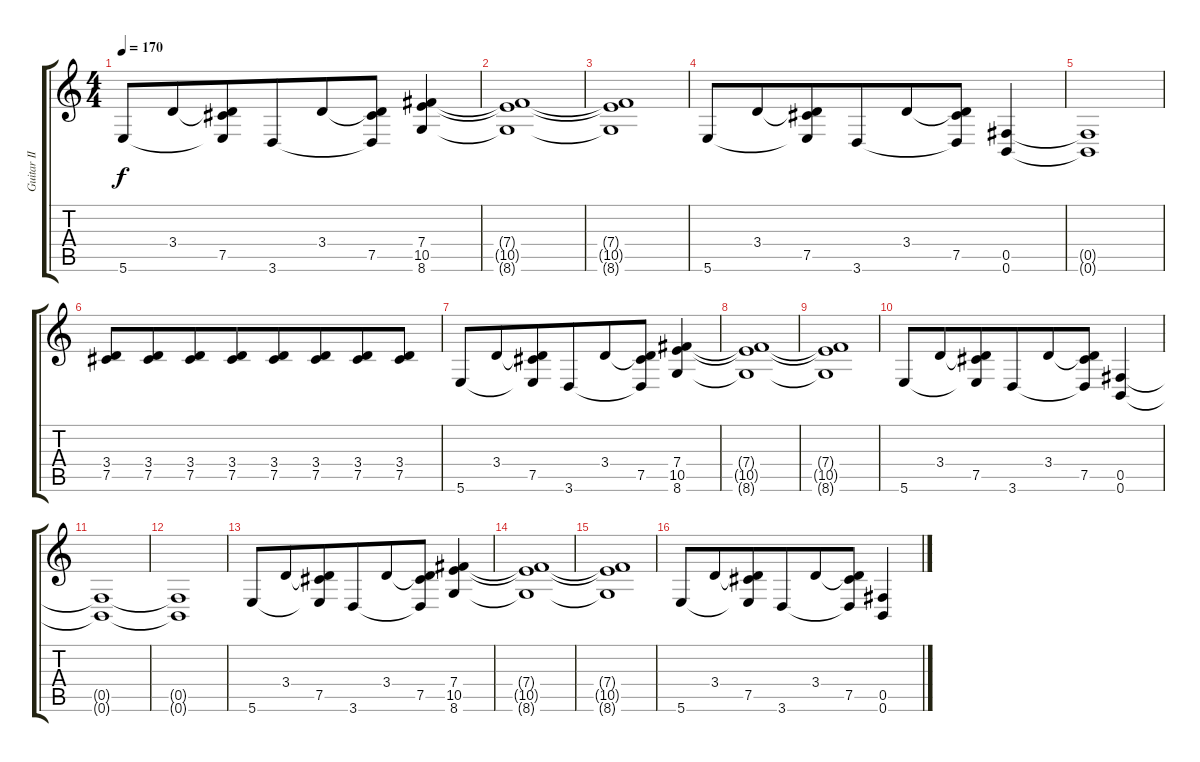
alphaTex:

\track ("Guitar II" "Guitar II") {instrument overdrivenguitar}
\staff {score tabs}
\tuning (Db4 Ab3 E3 B2 Gb2 B1) {hide}
\ts (4 4)
\tempo 170
\clef g2
\ks c
5.6.8{dy f beam merge} 3.4.8{beam merge} (3.4{t} 7.5 5.6{t}).8 3.6.8{beam merge} 3.4.8 (3.4{t} 7.5 3.6{t}).8{beam merge} (7.4 10.5 8.6).4 |
(7.4{t} 10.5{t} 8.6{t}).1 |
(7.4{t} 10.5{t} 8.6{t}).1 |
5.6.8{beam merge} 3.4.8{beam merge} (3.4{t} 7.5 5.6{t}).8 3.6.8{beam merge} 3.4.8 (3.4{t} 7.5 3.6{t}).8{beam merge} (0.5 0.6).4 |
(0.5{t} 0.6{t}).1 |
(3.4 7.5).8{beam merge} (3.4 7.5).8{beam merge} (3.4 7.5).8{beam merge} (3.4 7.5).8{beam merge} (3.4 7.5).8{beam merge} (3.4 7.5).8{beam merge} (3.4 7.5).8{beam merge} (3.4 7.5).8 |
5.6.8{beam merge} 3.4.8{beam merge} (3.4{t} 7.5 5.6{t}).8 3.6.8{beam merge} 3.4.8 (3.4{t} 7.5 3.6{t}).8{beam merge} (7.4 10.5 8.6).4 |
(7.4{t} 10.5{t} 8.6{t}).1 |
(7.4{t} 10.5{t} 8.6{t}).1 |
5.6.8{beam merge} 3.4.8{beam merge} (3.4{t} 7.5 5.6{t}).8 3.6.8{beam merge} 3.4.8 (3.4{t} 7.5 3.6{t}).8{beam merge} (0.5 0.6).4 |
(0.5{t} 0.6{t}).1 |
(0.5{t} 0.6{t}).1 |
5.6.8{beam merge} 3.4.8{beam merge} (3.4{t} 7.5 5.6{t}).8 3.6.8{beam merge} 3.4.8 (3.4{t} 7.5 3.6{t}).8{beam merge} (7.4 10.5 8.6).4 |
(7.4{t} 10.5{t} 8.6{t}).1 |
(7.4{t} 10.5{t} 8.6{t}).1 |
5.6.8{beam merge} 3.4.8{beam merge} (3.4{t} 7.5 5.6{t}).8 3.6.8{beam merge} 3.4.8 (3.4{t} 7.5 3.6{t}).8{beam merge} (0.5 0.6).4
